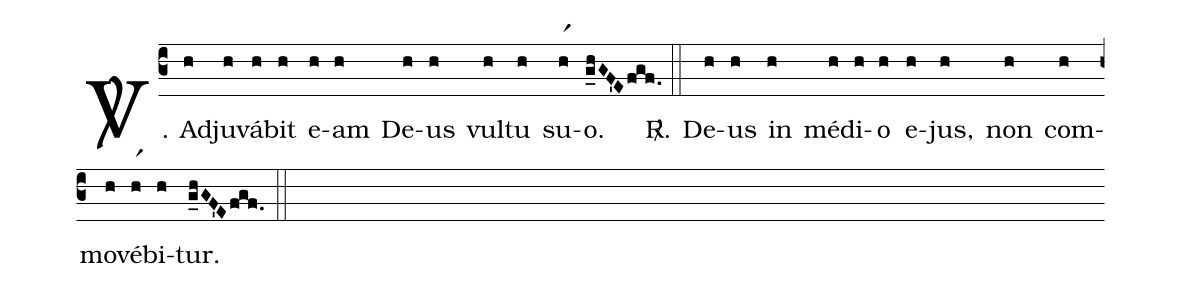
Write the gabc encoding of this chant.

%%
(c3)
<sp>V/</sp>. {A}d(h)ju(h)vá(h)bit(h) e(h)am(h) De(h)us(h) vul(h)tu(h) su(hr1)o.(g_hGF'Efgf.) <sp>R/</sp>.(::)
De(h)us(h) in(h) mé(h)di(h)o(h) e(h)jus,(h) non(h) com(h)mo(h)vé(hr1)bi(h)tur.(g_hGF'Efgf.) (::)
